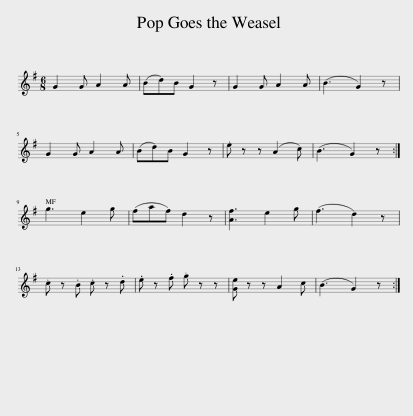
X:1
L:1/8
M:6/8
I:linebreak $
K:G
V:1 treble
V:1
 G2 G A2 A | (Bd)B G2 z | G2 G A2 A | (B3 G2) z |$ G2 G A2 A | %5
 (Bd)B G2 z | .e z z (A2 c) | (B3 G2) z :|$ g3 e2 g | (faf) d2 z | %10
 [Af]3 e2 g | (f3 d2) z |$ .c z .B .c z .d | .e z .f .g z z | [Ge] z z A2 c | %15
 (B3 G2) z :| %16
